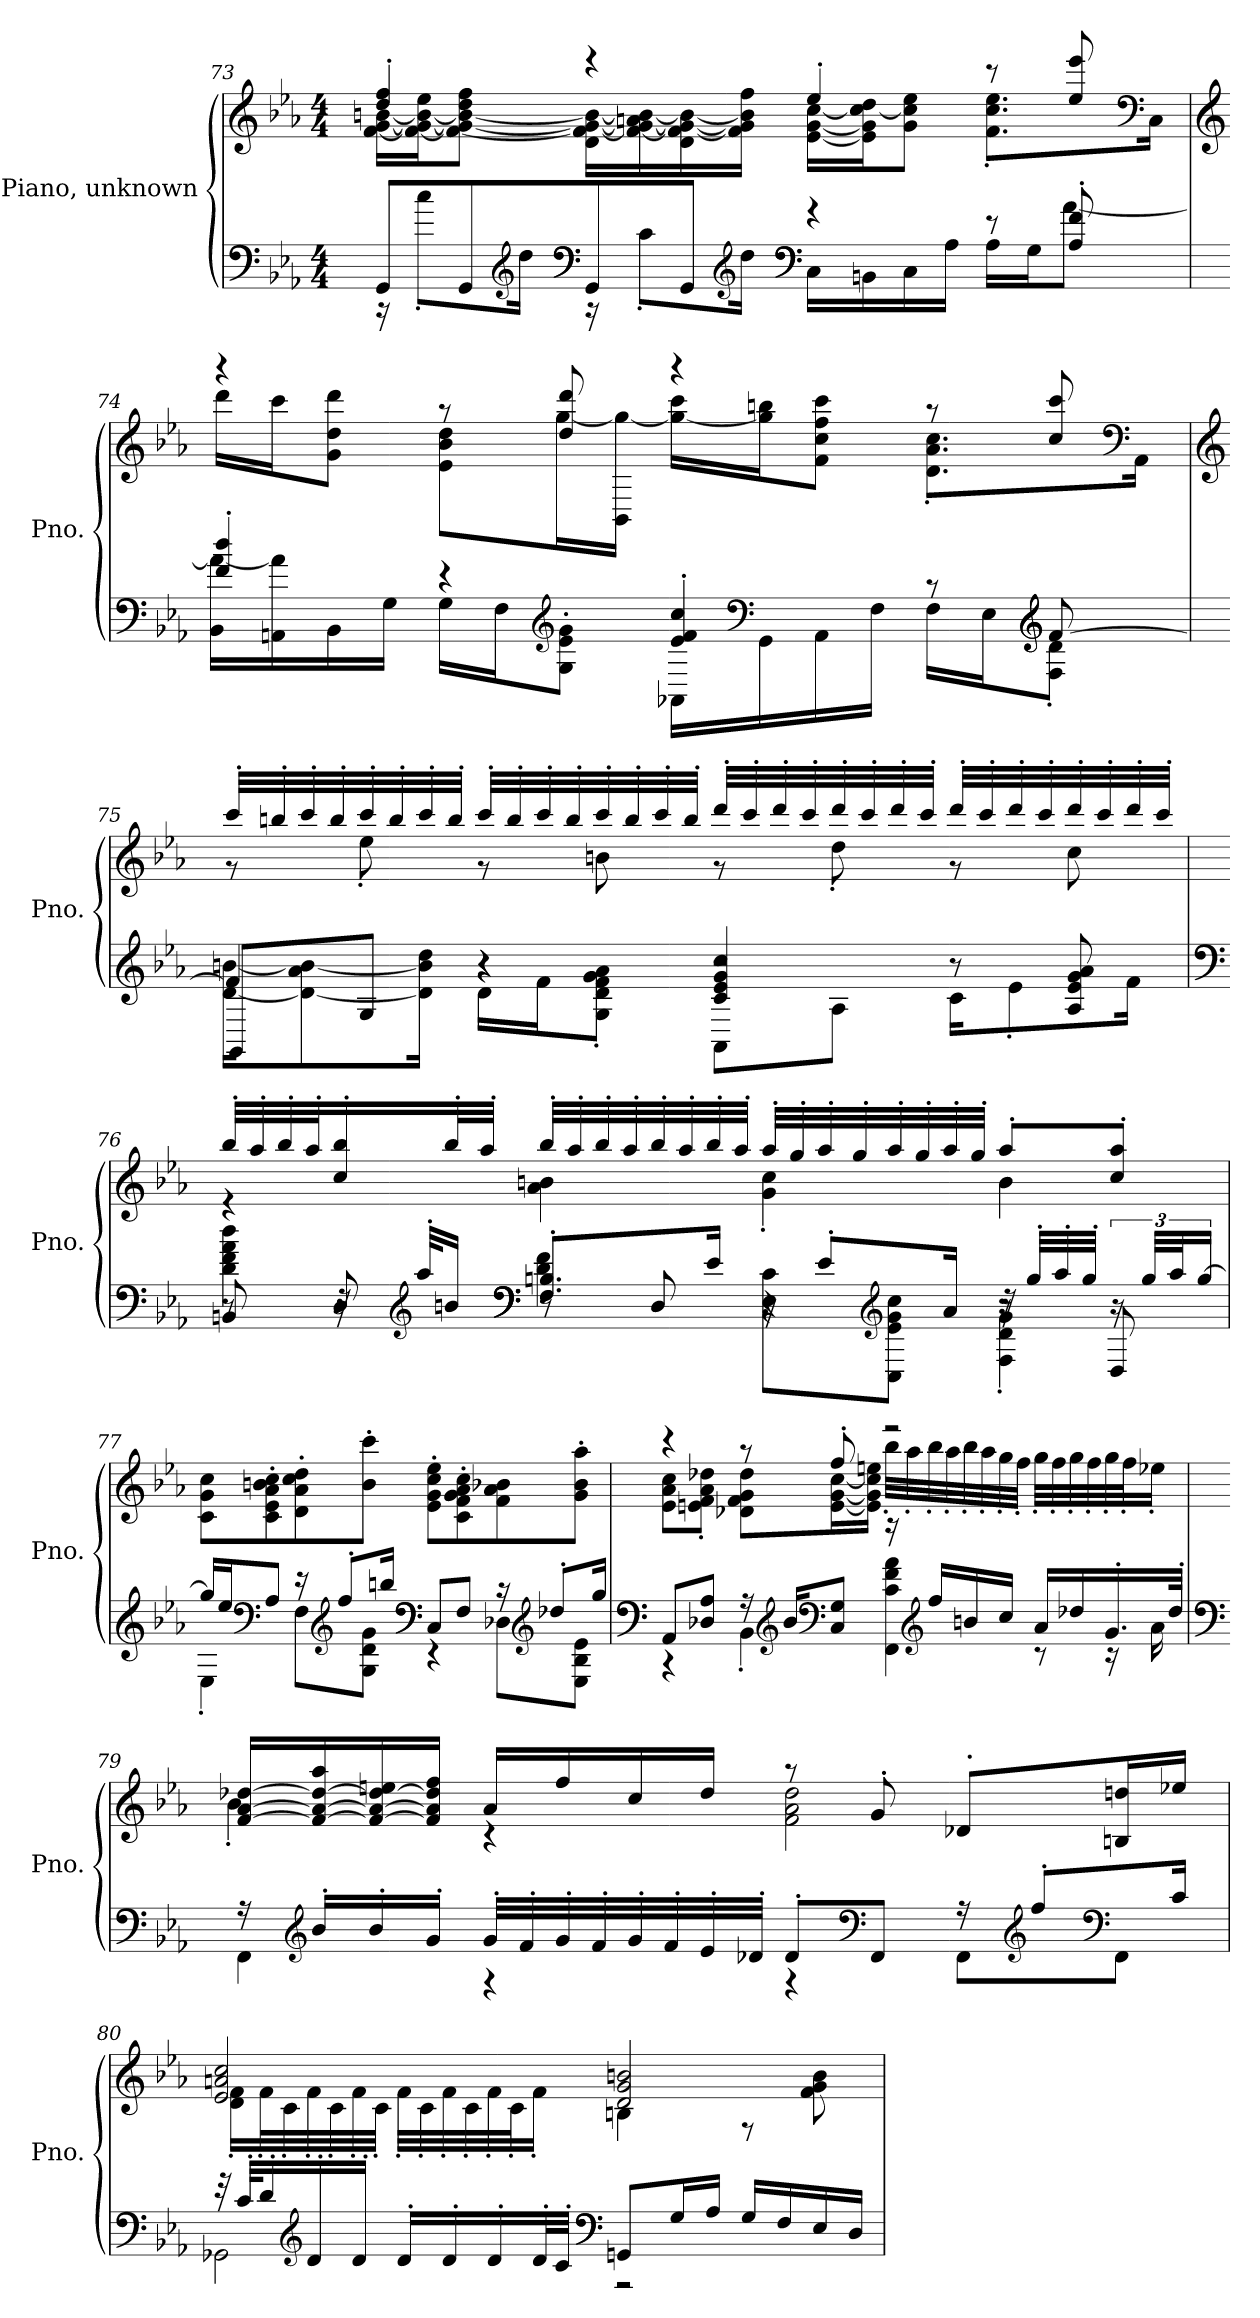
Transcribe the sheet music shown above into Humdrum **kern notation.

**kern	**kern
*part1	*part1
*staff2	*staff1
*I"Piano, unknown	*
*I'Pno.	*
!!LO:LB:g=z
*clefF4	*clefG2
*k[b-e-a-]	*k[b-e-a-]
*M4/4	*M4/4
=73	=73
*^	*^
8GG/L	16r	4dd/' 4ff/'	[16f\ [16g\ [16bn\LL
.	8cc'\L	.	16f\_ 16g\_ 16b\_ 16ee-\J
8GG/	.	.	8f\_ 8g\_ 8b\_ 8dd\ 8ff\J
*clefG2	*	*	*
.	16dd\Jk	.	.
*clefF4	*	*	*
8GG/	16r	4r	16d\ 16f\_ 16g\_ 16b\_LL
.	8c'\L	.	16f\_ 16g\_ 16an\ 16b\_
8GG/J	.	.	16d\ 16f\_ 16g\_ 16b\_
*clefG2	*	*	*
.	16dd\Jk	.	16f\] 16g\] 16b\] 16ff\JJ
*clefF4	*	*	*
4r	16C\LL	4ee-'/	[16e-\ [16g\ [16cc\LL
.	16BBn\	.	16e-\] 16g\] 16cc\_ 16dd\J
.	16C\	.	8g\ 8cc\] 8ee-\J
.	16A-\JJ	.	.
8r	16A-\LL	8r	8.f\' 8.cc\' 8.ee-\'L
.	16G\J	.	.
8A-/' 8f/'	[8a-\J	8ee-/ 8eee-/	.
*	*	*clefF4	*
.	.	.	16C\Jk
!!LO:PB:g=z	!!
=74	=74	=74	=74
*	*	*clefG2	*
4f/' 4dd/'	16BB-\ 16a-\_LL	4r	16ddd\LL
.	16AAn\ 16a-\]	.	16ccc\J
.	16BB-\	.	8g\ 8dd\ 8ddd\J
.	16G\JJ	.	.
4r	16G\LL	8r	8e-\ 8b-\ 8dd\L
.	16F\J	.	.
*clefG2	*	*	*
.	8G\' 8e-\' 8g\'J	8dd/ 8ddd/	[16gg\L
.	.	.	16BB-\ 16gg\_JJ
4e-/' 4f/' 4cc/'	16AA-X\LL	4r	16gg\_ 16ccc\LL
*clefF4	*	*	*
.	16GG\	.	16gg\] 16bbn\J
.	16AA-\	.	8f\ 8cc\ 8ff\ 8ccc\J
.	16F\JJ	.	.
8r	16F\LL	8r	8.d\' 8.a-\' 8.cc\'L
.	16E-\J	.	.
*clefG2	*	*	*
[8f/	8F\' 8d\'J	8cc/ 8ccc/	.
*	*	*clefF4	*
.	.	.	16AA-\Jk
*v	*v	*	*
!!LO:LB:g=z	!!
=75	=75	=75
*	*clefG2	*
*^	*	*
*	*^	*	*
4f/]	[16d\ [16bn\KL	8GG/L	32ccc'/LLL	8r
.	.	.	32bbn'/	.
.	8d\_ 8a-\ 8b\_	.	32ccc'/	.
.	.	.	32bb'/	.
.	.	8G/J	32ccc'/	8ee-'\
.	.	.	32bb'/	.
.	16d\] 16b\] 16dd\Jk	.	32ccc'/	.
.	.	.	32bb'/JJJ	.
4r	16d\LL	4r	32ccc'/LLL	8r
.	.	.	32bb'/	.
.	16f\J	.	32ccc'/	.
.	.	.	32bb'/	.
.	8G\' 8d\' 8f\' 8g\' 8a-\'J	.	32ccc'/	8bn\
.	.	.	32bb'/	.
.	.	.	32ccc'/	.
.	.	.	32bb'/JJJ	.
4c/ 4e-/ 4g/ 4cc/	8AA-\L	2r	32ddd'/LLL	8r
.	.	.	32ccc'/	.
.	.	.	32ddd'/	.
.	.	.	32ccc'/	.
.	8A-\J	.	32ddd'/	8dd'\
.	.	.	32ccc'/	.
.	.	.	32ddd'/	.
.	.	.	32ccc'/JJJ	.
8r	16c\KL	.	32ddd'/LLL	8r
.	.	.	32ccc'/	.
.	8e-'\	.	32ddd'/	.
.	.	.	32ccc'/	.
8A-/ 8e-/ 8g/ 8a-/	.	.	32ddd'/	8cc\
.	.	.	32ccc'/	.
.	16f\Jk	.	32ddd'/	.
.	.	.	32ccc'/JJJ	.
!!LO:LB:g=z	!!
=76	=76	=76	=76	=76
*clefF4	*	*	*	*
8BBn/	4d\ 4f\ 4a-\ 4dd\	8r	32bb-'/LLL	4r
.	.	.	32aa-'/	.
.	.	.	32bb-'/	.
.	.	.	32aa-'/J	.
32r	.	8D/	16cc/' 16bb-/'	.
*clefG2	*	*	*	*
32aa-'/KLL	.	.	.	.
16bn/JJ	.	.	32bb-'/L	.
.	.	.	32aa-'/JJJ	.
*clefF4	*	*	*	*
8.F/' 8.Bn/'L	4d\ 4f\	8r	32bb-'/LLL	4a-\ 4bn\
.	.	.	32aa-'/	.
.	.	.	32bb-'/	.
.	.	.	32aa-'/	.
.	.	8D/	32bb-'/	.
.	.	.	32aa-'/	.
16e-/Jk	.	.	32bb-'/	.
.	.	.	32aa-'/JJJ	.
16r	8E-\ 8c\L	4r	32aa-'/LLL	4g\' 4cc\'
.	.	.	32gg'/	.
8e-'/L	.	.	32aa-'/	.
.	.	.	32gg'/	.
*clefG2	*	*	*	*
.	8C\ 8e-\ 8g\ 8cc\J	.	32aa-'/	.
.	.	.	32gg'/	.
16a-/Jk	.	.	32aa-'/	.
.	.	.	32gg'/JJJ	.
32r	4F\' 4d\' 4g\'	8r	8aa-'/L	4b\
32gg'/LLL	.	.	.	.
32aa-'/	.	.	.	.
32gg'/JJJ	.	.	.	.
24r	.	8D/	8cc/' 8aa-/'J	.
48gg/LLL	.	.	.	.
48aa-/J	.	.	.	.
[24gg/JJ	.	.	.	.
*	*v	*v	*	*
*	*	*v	*v
!!LO:LB:g=z
=77	=77	=77
16gg/LL]	4E-'\	8c\ 8g\ 8cc\L
16ee-/J	.	.
*clefF4	*	*
8A-/J	.	8c\' 8e-\' 8a-\' 8bn\' 8cc\'
16r	8F\L	8d\' 8a-\' 8cc\' 8dd\'
*clefG2	*	*
8ff'/L	.	.
.	8G\ 8d\ 8g\J	8b\' 8ccc\'J
16bbn/Jk	.	.
*clefF4	*	*
8C/L	4r	8e-\' 8g\' 8cc\' 8ee-\'L
8F/J	.	8c\' 8f\' 8g\' 8a-\' 8cc\'
16r	8D-X\L	8f\ 8a-\ 8b-X\
*clefG2	*	*
8dd-X'/L	.	.
.	8E-\ 8B-\ 8e-\J	8g\' 8b-\' 8aa-\'J
16gg/Jk	.	.
!!LO:LB:g=z
=78	=78	=78
*clefF4	*	*
*	*	*^
8AA-/L	4r	4r	8e-\ 8a-\ 8cc\L
8D-X/ 8A-/J	.	.	8en\' 8f\' 8a-\' 8dd-X\'J
16r	4BB-'\	8r	8d-X\ 8f\ 8g\ 8dd-\L
*clefG2	*	*	*
16b-/KL	.	.	.
*clefF4	*	*	*
8C/ 8G/J	.	8ff'/	[16e\ [16g\ [16cc\L
.	.	.	16e\] 16g\] 16cc\] 16een\JJ
16r	4FF\ 4c\ 4f\ 4a-\	2r	32bb-'\LLL
.	.	.	32aa-'\
*clefG2	*	*	*
16ff/LL	.	.	32bb-'\
.	.	.	32aa-'\
16bn/	.	.	32bb-'\
.	.	.	32aa-'\
16cc/JJ	.	.	32gg'\
.	.	.	32ff'\JJJ
16a-/LL	8r	.	32gg'\LLL
.	.	.	32ff'\
16dd-X/	.	.	32gg'\
.	.	.	32ff'\
16.g'/	16r	.	32gg'\
.	.	.	32ff'\J
.	16a-\	.	16ee-X'\JJ
32dd-'/JJk	.	.	.
!!LO:LB:g=z	!!
=79	=79	=79	=79
*clefF4	*	*	*
16r	4FF\	[16f/ [16a-/ [16dd-X/LL	4b-'\
*clefG2	*	*	*
16b-'/LL	.	16f/_ 16a-/_ 16dd-/_ 16aa-/	.
16b-'/	.	16f/_ 16a-/_ 16dd-/_ 16een/	.
16g'/JJ	.	16f/] 16a-/] 16dd-/] 16ff/JJ	.
32g'/LLL	4r	16a-/LL	4r
32f'/	.	.	.
32g'/	.	16ff/	.
32f'/	.	.	.
32g'/	.	16cc/	.
32f'/	.	.	.
32e-'/	.	16dd-/JJ	.
32d-X'/JJJ	.	.	.
8d-'/L	4r	8r	2f\ 2a-\ 2dd-\
*clefF4	*	*	*
8FF/J	.	8g'/	.
16r	8FF\L	8d-X'/L	.
*clefG2	*	*	*
8ff'/L	.	.	.
*clefF4	*	*	*
.	8FF\J	16Bn/ 16ddn/L	.
16c/Jk	.	16ee-X/JJ	.
!!LO:PB:g=z	!!
=80	=80	=80	=80
32r	2GG-X\	2e-/ 2an/ 2cc/	16d\' 16f\'LL
32c'/KLL	.	.	.
16d'/	.	.	32f'\L
.	.	.	32c'\
*clefG2	*	*	*
16d'/	.	.	32f'\
.	.	.	32c'\
16d'/JJ	.	.	32f'\
.	.	.	32c'\JJJ
16d'/LL	.	.	32f'\LLL
.	.	.	32c'\
16d'/	.	.	32f'\
.	.	.	32c'\
16d'/	.	.	32f'\
.	.	.	32c'\J
32d'/L	.	.	16f'\JJ
32c'/JJJ	.	.	.
*clefF4	*	*	*
8GGn/L	2r	2d/ 2g/ 2bn/	4Bn\
16G/L	.	.	.
16A-/JJ	.	.	.
16G/LL	.	.	8r
16F/	.	.	.
16E-/	.	.	8f\ 8g\ 8b\
16D/JJ	.	.	.
*v	*v	*	*
*	*v	*v
=	=
*-	*-
